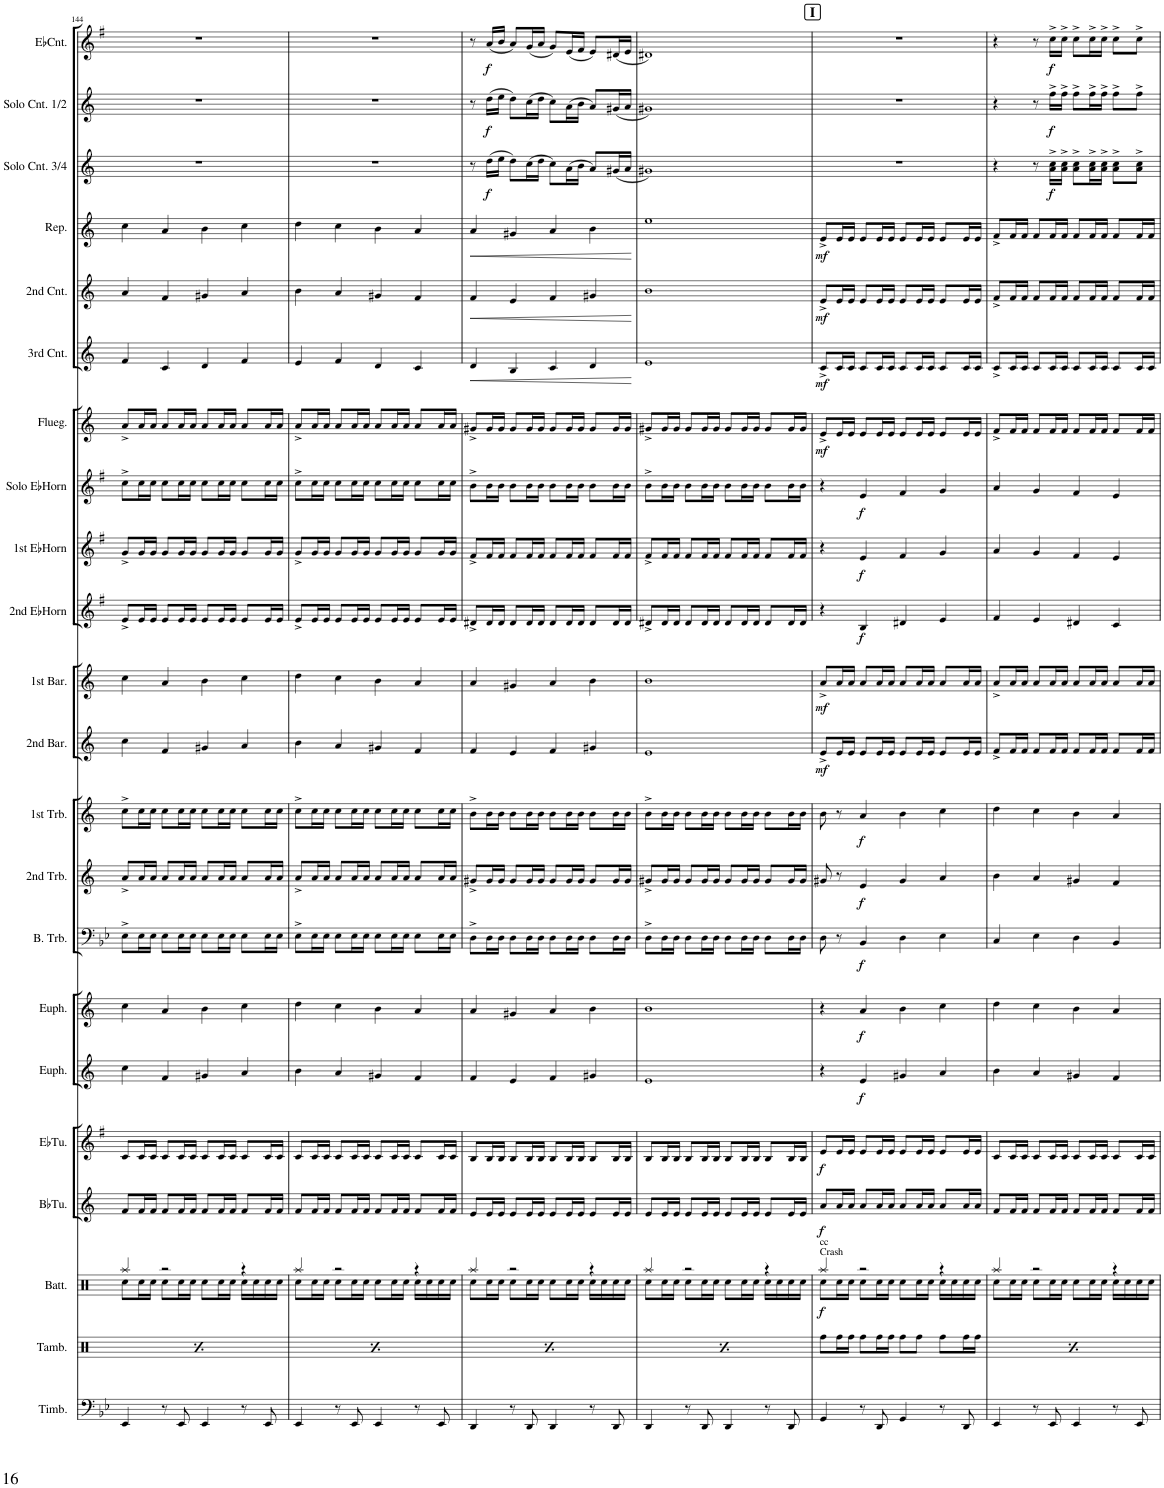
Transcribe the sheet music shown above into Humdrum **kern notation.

**kern	**kern	**kern	**dynam	**kern	**dynam	**kern	**dynam	**kern	**dynam	**kern	**dynam	**kern	**dynam	**kern	**dynam	**kern	**dynam	**kern	**dynam	**kern	**dynam	**kern	**dynam	**kern	**dynam	**kern	**dynam	**kern	**dynam	**kern	**dynam	**kern	**dynam	**kern	**dynam	**kern	**dynam	**kern	**dynam	**kern	**dynam
*part22	*part21	*part20	*part20	*part19	*part19	*part18	*part18	*part17	*part17	*part16	*part16	*part15	*part15	*part14	*part14	*part13	*part13	*part12	*part12	*part11	*part11	*part10	*part10	*part9	*part9	*part8	*part8	*part7	*part7	*part6	*part6	*part5	*part5	*part4	*part4	*part3	*part3	*part2	*part2	*part1	*part1
*staff22	*staff21	*staff20	*staff20	*staff19	*staff19	*staff18	*staff18	*staff17	*staff17	*staff16	*staff16	*staff15	*staff15	*staff14	*staff14	*staff13	*staff13	*staff12	*staff12	*staff11	*staff11	*staff10	*staff10	*staff9	*staff9	*staff8	*staff8	*staff7	*staff7	*staff6	*staff6	*staff5	*staff5	*staff4	*staff4	*staff3	*staff3	*staff2	*staff2	*staff1	*staff1
*I"Percu III (Timb.)	*I"Percu II	*I"Percu I (Batt.)	*	*I"BbTuba	*	*I"EbTuba	*	*I"Euphonium	*	*I"Euphonium	*	*I"Bass Trombone	*	*I"2nd Trombone	*	*I"1st Trombone	*	*I"2nd Baryton	*	*I"1st Baryton	*	*I"2nd EbHorn	*	*I"1st EbHorn	*	*I"Solo EbHorn	*	*I"Fluegelhorn	*	*I"3rd Cnt.	*	*I"2nd Cnt.	*	*I"Repiano	*	*I"Solo Cnt. 3/4	*	*I"Solo Cnt. 1/2	*	*I"EbCnt.	*
*	*	*I'Batt.	*	*I'BbTu.	*	*I'EbTu.	*	*I'Euph.	*	*I'Euph.	*	*I'B. Trb.	*	*I'2nd Trb.	*	*I'1st Trb.	*	*I'2nd Bar.	*	*I'1st Bar.	*	*I'2nd EbHorn	*	*I'1st EbHorn	*	*I'Solo EbHorn	*	*I'Flueg.	*	*I'3rd Cnt.	*	*I'2nd Cnt.	*	*I'Rep.	*	*I'Solo Cnt. 3/4	*	*I'Solo Cnt. 1/2	*	*I'EbCnt.	*
!!LO:PB:g=z
*clefF4	*clefX	*clefX	*	*clefG2	*	*clefG2	*	*clefG2	*	*clefG2	*	*clefF4	*	*clefG2	*	*clefG2	*	*clefG2	*	*clefG2	*	*clefG2	*	*clefG2	*	*clefG2	*	*clefG2	*	*clefG2	*	*clefG2	*	*clefG2	*	*clefG2	*	*clefG2	*	*clefG2	*
*	*Trd-7c-12	*	*	*Trd15c26	*	*Trd12c21	*	*Trd8c14	*	*Trd8c14	*	*	*	*Trd8c14	*	*Trd8c14	*	*Trd8c14	*	*Trd8c14	*	*Trd5c9	*	*Trd5c9	*	*Trd5c9	*	*Trd1c2	*	*Trd1c2	*	*Trd1c2	*	*Trd1c2	*	*Trd1c2	*	*Trd1c2	*	*Trd-2c-3	*
*k[b-e-]	*k[b-e-]	*k[]	*	*k[]	*	*k[f#]	*	*k[]	*	*k[]	*	*k[b-e-]	*	*k[]	*	*k[]	*	*k[]	*	*k[]	*	*k[f#]	*	*k[f#]	*	*k[f#]	*	*k[]	*	*k[]	*	*k[]	*	*k[]	*	*k[]	*	*k[]	*	*k[f#]	*
*M4/4	*M4/4	*M4/4	*	*M4/4	*	*M4/4	*	*M4/4	*	*M4/4	*	*M4/4	*	*M4/4	*	*M4/4	*	*M4/4	*	*M4/4	*	*M4/4	*	*M4/4	*	*M4/4	*	*M4/4	*	*M4/4	*	*M4/4	*	*M4/4	*	*M4/4	*	*M4/4	*	*M4/4	*
=144	=144	=144	=144	=144	=144	=144	=144	=144	=144	=144	=144	=144	=144	=144	=144	=144	=144	=144	=144	=144	=144	=144	=144	=144	=144	=144	=144	=144	=144	=144	=144	=144	=144	=144	=144	=144	=144	=144	=144	=144	=144
*	*	*^	*	*	*	*	*	*	*	*	*	*	*	*	*	*	*	*	*	*	*	*	*	*	*	*	*	*	*	*	*	*	*	*	*	*	*	*	*	*	*
!	!LO:TX:a:B:t=Tambourin	!	!	!	!	!	!	!	!	!	!	!	!	!	!	!	!	!	!	!	!	!	!	!	!	!	!	!	!	!	!	!	!	!	!	!	!	!	!	!	!	!
4EE-/	8ff\L	4Raa/	8Rcc\L	.	8f/L	.	8c/L	.	4cc\	.	4cc\	.	8E-^\L	.	8a^/L	.	8cc^\L	.	4cc\	.	4cc\	.	8e^/L	.	8g^/L	.	8cc^\L	.	8a^/L	.	4f/	.	4a/	.	4cc\	.	1r	.	1r	.	1r	.
.	16ff\L	.	16Rcc\L	.	16f/L	.	16c/L	.	.	.	.	.	16E-\L	.	16a/L	.	16cc\L	.	.	.	.	.	16e/L	.	16g/L	.	16cc\L	.	16a/L	.	.	.	.	.	.	.	.	.	.	.	.	.
.	16ff\JJ	.	16Rcc\JJ	.	16f/JJ	.	16c/JJ	.	.	.	.	.	16E-\JJ	.	16a/JJ	.	16cc\JJ	.	.	.	.	.	16e/JJ	.	16g/JJ	.	16cc\JJ	.	16a/JJ	.	.	.	.	.	.	.	.	.	.	.	.	.
8r	8ff\L	2r	8Rcc\L	.	8f/L	.	8c/L	.	4f/	.	4a/	.	8E-\L	.	8a/L	.	8cc\L	.	4f/	.	4a/	.	8e/L	.	8g/L	.	8cc\L	.	8a/L	.	4c/	.	4f/	.	4a/	.	.	.	.	.	.	.
8EE-/	16ff\L	.	16Rcc\L	.	16f/L	.	16c/L	.	.	.	.	.	16E-\L	.	16a/L	.	16cc\L	.	.	.	.	.	16e/L	.	16g/L	.	16cc\L	.	16a/L	.	.	.	.	.	.	.	.	.	.	.	.	.
.	16ff\JJ	.	16Rcc\JJ	.	16f/JJ	.	16c/JJ	.	.	.	.	.	16E-\JJ	.	16a/JJ	.	16cc\JJ	.	.	.	.	.	16e/JJ	.	16g/JJ	.	16cc\JJ	.	16a/JJ	.	.	.	.	.	.	.	.	.	.	.	.	.
4EE-/	8ff\L	.	8Rcc\L	.	8f/L	.	8c/L	.	4g#X/	.	4b\	.	8E-\L	.	8a/L	.	8cc\L	.	4g#X/	.	4b\	.	8e/L	.	8g/L	.	8cc\L	.	8a/L	.	4d/	.	4g#X/	.	4b\	.	.	.	.	.	.	.
.	8ff\J	.	16Rcc\L	.	16f/L	.	16c/L	.	.	.	.	.	16E-\L	.	16a/L	.	16cc\L	.	.	.	.	.	16e/L	.	16g/L	.	16cc\L	.	16a/L	.	.	.	.	.	.	.	.	.	.	.	.	.
.	.	.	16Rcc\JJ	.	16f/JJ	.	16c/JJ	.	.	.	.	.	16E-\JJ	.	16a/JJ	.	16cc\JJ	.	.	.	.	.	16e/JJ	.	16g/JJ	.	16cc\JJ	.	16a/JJ	.	.	.	.	.	.	.	.	.	.	.	.	.
8r	8ff\L	4r	16Rcc\LL	.	8f/L	.	8c/L	.	4a/	.	4cc\	.	8E-\L	.	8a/L	.	8cc\L	.	4a/	.	4cc\	.	8e/L	.	8g/L	.	8cc\L	.	8a/L	.	4f/	.	4a/	.	4cc\	.	.	.	.	.	.	.
.	.	.	16Rcc\	.	.	.	.	.	.	.	.	.	.	.	.	.	.	.	.	.	.	.	.	.	.	.	.	.	.	.	.	.	.	.	.	.	.	.	.	.	.	.
8EE-/	16ff\L	.	16Rcc\	.	16f/L	.	16c/L	.	.	.	.	.	16E-\L	.	16a/L	.	16cc\L	.	.	.	.	.	16e/L	.	16g/L	.	16cc\L	.	16a/L	.	.	.	.	.	.	.	.	.	.	.	.	.
.	16ff\JJ	.	16Rcc\JJ	.	16f/JJ	.	16c/JJ	.	.	.	.	.	16E-\JJ	.	16a/JJ	.	16cc\JJ	.	.	.	.	.	16e/JJ	.	16g/JJ	.	16cc\JJ	.	16a/JJ	.	.	.	.	.	.	.	.	.	.	.	.	.
=145	=145	=145	=145	=145	=145	=145	=145	=145	=145	=145	=145	=145	=145	=145	=145	=145	=145	=145	=145	=145	=145	=145	=145	=145	=145	=145	=145	=145	=145	=145	=145	=145	=145	=145	=145	=145	=145	=145	=145	=145	=145	=145
!	!LO:TX:a:B:t=Tambourin	!	!	!	!	!	!	!	!	!	!	!	!	!	!	!	!	!	!	!	!	!	!	!	!	!	!	!	!	!	!	!	!	!	!	!	!	!	!	!	!	!
4EE-/	8ff\L	4Raa/	8Rcc\L	.	8f/L	.	8c/L	.	4b\	.	4dd\	.	8E-^\L	.	8a^/L	.	8cc^\L	.	4b\	.	4dd\	.	8e^/L	.	8g^/L	.	8cc^\L	.	8a^/L	.	4e/	.	4b\	.	4dd\	.	1r	.	1r	.	1r	.
.	16ff\L	.	16Rcc\L	.	16f/L	.	16c/L	.	.	.	.	.	16E-\L	.	16a/L	.	16cc\L	.	.	.	.	.	16e/L	.	16g/L	.	16cc\L	.	16a/L	.	.	.	.	.	.	.	.	.	.	.	.	.
.	16ff\JJ	.	16Rcc\JJ	.	16f/JJ	.	16c/JJ	.	.	.	.	.	16E-\JJ	.	16a/JJ	.	16cc\JJ	.	.	.	.	.	16e/JJ	.	16g/JJ	.	16cc\JJ	.	16a/JJ	.	.	.	.	.	.	.	.	.	.	.	.	.
8r	8ff\L	2r	8Rcc\L	.	8f/L	.	8c/L	.	4a/	.	4cc\	.	8E-\L	.	8a/L	.	8cc\L	.	4a/	.	4cc\	.	8e/L	.	8g/L	.	8cc\L	.	8a/L	.	4f/	.	4a/	.	4cc\	.	.	.	.	.	.	.
8EE-/	16ff\L	.	16Rcc\L	.	16f/L	.	16c/L	.	.	.	.	.	16E-\L	.	16a/L	.	16cc\L	.	.	.	.	.	16e/L	.	16g/L	.	16cc\L	.	16a/L	.	.	.	.	.	.	.	.	.	.	.	.	.
.	16ff\JJ	.	16Rcc\JJ	.	16f/JJ	.	16c/JJ	.	.	.	.	.	16E-\JJ	.	16a/JJ	.	16cc\JJ	.	.	.	.	.	16e/JJ	.	16g/JJ	.	16cc\JJ	.	16a/JJ	.	.	.	.	.	.	.	.	.	.	.	.	.
4EE-/	8ff\L	.	8Rcc\L	.	8f/L	.	8c/L	.	4g#X/	.	4b\	.	8E-\L	.	8a/L	.	8cc\L	.	4g#X/	.	4b\	.	8e/L	.	8g/L	.	8cc\L	.	8a/L	.	4d/	.	4g#X/	.	4b\	.	.	.	.	.	.	.
.	8ff\J	.	16Rcc\L	.	16f/L	.	16c/L	.	.	.	.	.	16E-\L	.	16a/L	.	16cc\L	.	.	.	.	.	16e/L	.	16g/L	.	16cc\L	.	16a/L	.	.	.	.	.	.	.	.	.	.	.	.	.
.	.	.	16Rcc\JJ	.	16f/JJ	.	16c/JJ	.	.	.	.	.	16E-\JJ	.	16a/JJ	.	16cc\JJ	.	.	.	.	.	16e/JJ	.	16g/JJ	.	16cc\JJ	.	16a/JJ	.	.	.	.	.	.	.	.	.	.	.	.	.
8r	8ff\L	4r	16Rcc\LL	.	8f/L	.	8c/L	.	4f/	.	4a/	.	8E-\L	.	8a/L	.	8cc\L	.	4f/	.	4a/	.	8e/L	.	8g/L	.	8cc\L	.	8a/L	.	4c/	.	4f/	.	4a/	.	.	.	.	.	.	.
.	.	.	16Rcc\	.	.	.	.	.	.	.	.	.	.	.	.	.	.	.	.	.	.	.	.	.	.	.	.	.	.	.	.	.	.	.	.	.	.	.	.	.	.	.
8EE-/	16ff\L	.	16Rcc\	.	16f/L	.	16c/L	.	.	.	.	.	16E-\L	.	16a/L	.	16cc\L	.	.	.	.	.	16e/L	.	16g/L	.	16cc\L	.	16a/L	.	.	.	.	.	.	.	.	.	.	.	.	.
.	16ff\JJ	.	16Rcc\JJ	.	16f/JJ	.	16c/JJ	.	.	.	.	.	16E-\JJ	.	16a/JJ	.	16cc\JJ	.	.	.	.	.	16e/JJ	.	16g/JJ	.	16cc\JJ	.	16a/JJ	.	.	.	.	.	.	.	.	.	.	.	.	.
=146	=146	=146	=146	=146	=146	=146	=146	=146	=146	=146	=146	=146	=146	=146	=146	=146	=146	=146	=146	=146	=146	=146	=146	=146	=146	=146	=146	=146	=146	=146	=146	=146	=146	=146	=146	=146	=146	=146	=146	=146	=146	=146
!	!LO:TX:a:B:t=Tambourin	!	!	!	!	!	!	!	!	!	!	!	!	!	!	!	!	!	!	!	!	!	!	!	!	!	!	!	!	!	!	!	!	!	!	!	!	!	!	!	!	!
!	!	!	!	!	!	!	!	!	!	!	!	!	!	!	!	!	!	!	!	!	!	!	!	!	!	!	!	!	!	!	!	!LO:HP:b	!	!LO:HP:b	!	!LO:HP:b	!	!	!	!	!	!
4DD/	8ff\L	4Raa/	8Rcc\L	.	8e/L	.	8B/L	.	4f/	.	4a/	.	8D^\L	.	8g#X^/L	.	8b^\L	.	4f/	.	4a/	.	8d#X^/L	.	8f#^/L	.	8b^\L	.	8g#X^/L	.	4d/	<	4f/	<	4a/	<	8r	.	8r	.	8r	.
!	!	!	!	!	!	!	!	!	!	!	!	!	!	!	!	!	!	!	!	!	!	!	!	!	!	!	!	!	!	!	!	!	!	!	!	!	!	!LO:DY:b	!	!LO:DY:b	!	!LO:DY:b
.	16ff\L	.	16Rcc\L	.	16e/L	.	16B/L	.	.	.	.	.	16D\L	.	16g#/L	.	16b\L	.	.	.	.	.	16d#/L	.	16f#/L	.	16b\L	.	16g#/L	.	.	.	.	.	.	.	(16dd\LL	f	(16dd\LL	f	(16a/LL	f
.	16ff\JJ	.	16Rcc\JJ	.	16e/JJ	.	16B/JJ	.	.	.	.	.	16D\JJ	.	16g#/JJ	.	16b\JJ	.	.	.	.	.	16d#/JJ	.	16f#/JJ	.	16b\JJ	.	16g#/JJ	.	.	.	.	.	.	.	16ee\JJ	.	16ee\JJ	.	16b/JJ	.
8r	8ff\L	2r	8Rcc\L	.	8e/L	.	8B/L	.	4e/	.	4g#X/	.	8D\L	.	8g#/L	.	8b\L	.	4e/	.	4g#X/	.	8d#/L	.	8f#/L	.	8b\L	.	8g#/L	.	4B/	.	4e/	.	4g#X/	.	8dd\L)	.	8dd\L)	.	8a/L)	.
8DD/	16ff\L	.	16Rcc\L	.	16e/L	.	16B/L	.	.	.	.	.	16D\L	.	16g#/L	.	16b\L	.	.	.	.	.	16d#/L	.	16f#/L	.	16b\L	.	16g#/L	.	.	.	.	.	.	.	(16cc\L	.	(16cc\L	.	(16g/L	.
.	16ff\JJ	.	16Rcc\JJ	.	16e/JJ	.	16B/JJ	.	.	.	.	.	16D\JJ	.	16g#/JJ	.	16b\JJ	.	.	.	.	.	16d#/JJ	.	16f#/JJ	.	16b\JJ	.	16g#/JJ	.	.	.	.	.	.	.	16dd\JJ	.	16dd\JJ	.	16a/JJ	.
4DD/	8ff\L	.	8Rcc\L	.	8e/L	.	8B/L	.	4f/	.	4a/	.	8D\L	.	8g#/L	.	8b\L	.	4f/	.	4a/	.	8d#/L	.	8f#/L	.	8b\L	.	8g#/L	.	4c/	.	4f/	.	4a/	.	8cc\L)	.	8cc\L)	.	8g/L)	.
.	8ff\J	.	16Rcc\L	.	16e/L	.	16B/L	.	.	.	.	.	16D\L	.	16g#/L	.	16b\L	.	.	.	.	.	16d#/L	.	16f#/L	.	16b\L	.	16g#/L	.	.	.	.	.	.	.	(16a\L	.	(16a\L	.	(16e/L	.
.	.	.	16Rcc\JJ	.	16e/JJ	.	16B/JJ	.	.	.	.	.	16D\JJ	.	16g#/JJ	.	16b\JJ	.	.	.	.	.	16d#/JJ	.	16f#/JJ	.	16b\JJ	.	16g#/JJ	.	.	.	.	.	.	.	16b\JJ	.	16b\JJ	.	16f#/JJ	.
8r	8ff\L	4r	16Rcc\LL	.	8e/L	.	8B/L	.	4g#X/	.	4b\	.	8D\L	.	8g#/L	.	8b\L	.	4g#X/	.	4b\	.	8d#/L	.	8f#/L	.	8b\L	.	8g#/L	.	4d/	.	4g#X/	.	4b\	.	8a/L)	.	8a/L)	.	8e/L)	.
.	.	.	16Rcc\	.	.	.	.	.	.	.	.	.	.	.	.	.	.	.	.	.	.	.	.	.	.	.	.	.	.	.	.	.	.	.	.	.	.	.	.	.	.	.
8DD/	16ff\L	.	16Rcc\	.	16e/L	.	16B/L	.	.	.	.	.	16D\L	.	16g#/L	.	16b\L	.	.	.	.	.	16d#/L	.	16f#/L	.	16b\L	.	16g#/L	.	.	.	.	.	.	.	(16g#X/L	.	(16g#X/L	.	(16d#X/L	.
.	16ff\JJ	.	16Rcc\JJ	.	16e/JJ	.	16B/JJ	.	.	.	.	.	16D\JJ	.	16g#/JJ	.	16b\JJ	.	.	.	.	.	16d#/JJ	.	16f#/JJ	.	16b\JJ	.	16g#/JJ	.	.	.	.	.	.	.	16a/JJ	.	16a/JJ	.	16e/JJ	.
*	*	*v	*v	*	*	*	*	*	*	*	*	*	*	*	*	*	*	*	*	*	*	*	*	*	*	*	*	*	*	*	*	*	*	*	*	*	*	*	*	*	*	*
.	.	.	.	.	.	.	.	.	.	.	.	.	.	.	.	.	.	.	.	.	.	.	.	.	.	.	.	.	.	.	[	.	[	.	[	.	.	.	.	.	.
=147	=147	=147	=147	=147	=147	=147	=147	=147	=147	=147	=147	=147	=147	=147	=147	=147	=147	=147	=147	=147	=147	=147	=147	=147	=147	=147	=147	=147	=147	=147	=147	=147	=147	=147	=147	=147	=147	=147	=147	=147	=147
*	*	*^	*	*	*	*	*	*	*	*	*	*	*	*	*	*	*	*	*	*	*	*	*	*	*	*	*	*	*	*	*	*	*	*	*	*	*	*	*	*	*
!	!LO:TX:a:B:t=Tambourin	!	!	!	!	!	!	!	!	!	!	!	!	!	!	!	!	!	!	!	!	!	!	!	!	!	!	!	!	!	!	!	!	!	!	!	!	!	!	!	!	!
4DD/	8ff\L	4Raa/	8Rcc\L	.	8e/L	.	8B/L	.	1e	.	1b	.	8D^\L	.	8g#X^/L	.	8b^\L	.	1e	.	1b	.	8d#X^/L	.	8f#^/L	.	8b^\L	.	8g#X^/L	.	1e	.	1b	.	1ee	.	1g#X)	.	1g#X)	.	1d#X)	.
.	16ff\L	.	16Rcc\L	.	16e/L	.	16B/L	.	.	.	.	.	16D\L	.	16g#/L	.	16b\L	.	.	.	.	.	16d#/L	.	16f#/L	.	16b\L	.	16g#/L	.	.	.	.	.	.	.	.	.	.	.	.	.
.	16ff\JJ	.	16Rcc\JJ	.	16e/JJ	.	16B/JJ	.	.	.	.	.	16D\JJ	.	16g#/JJ	.	16b\JJ	.	.	.	.	.	16d#/JJ	.	16f#/JJ	.	16b\JJ	.	16g#/JJ	.	.	.	.	.	.	.	.	.	.	.	.	.
8r	8ff\L	2r	8Rcc\L	.	8e/L	.	8B/L	.	.	.	.	.	8D\L	.	8g#/L	.	8b\L	.	.	.	.	.	8d#/L	.	8f#/L	.	8b\L	.	8g#/L	.	.	.	.	.	.	.	.	.	.	.	.	.
8DD/	16ff\L	.	16Rcc\L	.	16e/L	.	16B/L	.	.	.	.	.	16D\L	.	16g#/L	.	16b\L	.	.	.	.	.	16d#/L	.	16f#/L	.	16b\L	.	16g#/L	.	.	.	.	.	.	.	.	.	.	.	.	.
.	16ff\JJ	.	16Rcc\JJ	.	16e/JJ	.	16B/JJ	.	.	.	.	.	16D\JJ	.	16g#/JJ	.	16b\JJ	.	.	.	.	.	16d#/JJ	.	16f#/JJ	.	16b\JJ	.	16g#/JJ	.	.	.	.	.	.	.	.	.	.	.	.	.
4DD/	8ff\L	.	8Rcc\L	.	8e/L	.	8B/L	.	.	.	.	.	8D\L	.	8g#/L	.	8b\L	.	.	.	.	.	8d#/L	.	8f#/L	.	8b\L	.	8g#/L	.	.	.	.	.	.	.	.	.	.	.	.	.
.	8ff\J	.	16Rcc\L	.	16e/L	.	16B/L	.	.	.	.	.	16D\L	.	16g#/L	.	16b\L	.	.	.	.	.	16d#/L	.	16f#/L	.	16b\L	.	16g#/L	.	.	.	.	.	.	.	.	.	.	.	.	.
.	.	.	16Rcc\JJ	.	16e/JJ	.	16B/JJ	.	.	.	.	.	16D\JJ	.	16g#/JJ	.	16b\JJ	.	.	.	.	.	16d#/JJ	.	16f#/JJ	.	16b\JJ	.	16g#/JJ	.	.	.	.	.	.	.	.	.	.	.	.	.
8r	8ff\L	4r	16Rcc\LL	.	8e/L	.	8B/L	.	.	.	.	.	8D\L	.	8g#/L	.	8b\L	.	.	.	.	.	8d#/L	.	8f#/L	.	8b\L	.	8g#/L	.	.	.	.	.	.	.	.	.	.	.	.	.
.	.	.	16Rcc\	.	.	.	.	.	.	.	.	.	.	.	.	.	.	.	.	.	.	.	.	.	.	.	.	.	.	.	.	.	.	.	.	.	.	.	.	.	.	.
8DD/	16ff\L	.	16Rcc\	.	16e/L	.	16B/L	.	.	.	.	.	16D\L	.	16g#/L	.	16b\L	.	.	.	.	.	16d#/L	.	16f#/L	.	16b\L	.	16g#/L	.	.	.	.	.	.	.	.	.	.	.	.	.
.	16ff\JJ	.	16Rcc\JJ	.	16e/JJ	.	16B/JJ	.	.	.	.	.	16D\JJ	.	16g#/JJ	.	16b\JJ	.	.	.	.	.	16d#/JJ	.	16f#/JJ	.	16b\JJ	.	16g#/JJ	.	.	.	.	.	.	.	.	.	.	.	.	.
!!LO:REH:place=s1:a:B:cj:fs=14:t=I
=148	=148	=148	=148	=148	=148	=148	=148	=148	=148	=148	=148	=148	=148	=148	=148	=148	=148	=148	=148	=148	=148	=148	=148	=148	=148	=148	=148	=148	=148	=148	=148	=148	=148	=148	=148	=148	=148	=148	=148	=148	=148	=148
!	!	!LO:TX:a:t=Crash	!	!	!	!	!	!	!	!	!	!	!	!	!	!	!	!	!	!	!	!	!	!	!	!	!	!	!	!	!	!	!	!	!	!	!	!	!	!	!	!
!	!	!LO:TX:a:t=cc	!	!	!	!	!	!	!	!	!	!	!	!	!	!	!	!	!	!	!	!	!	!	!	!	!	!	!	!	!	!	!	!	!	!	!	!	!	!	!	!
!	!	!	!	!LO:DY:b	!	!LO:DY:b	!	!LO:DY:b	!	!	!	!	!	!	!	!	!	!	!	!LO:DY:b	!	!LO:DY:b	!	!	!	!	!	!	!	!LO:DY:b	!	!LO:DY:b	!	!LO:DY:b	!	!LO:DY:b	!	!	!	!	!	!
4GG/	8ff\L	4Raa/	8Rcc\L	f	8a/L	f	8e/L	f	4r	.	4r	.	8D\	.	8g#X/	.	8b\	.	8e^/L	mf	8a^/L	mf	4r	.	4r	.	4r	.	8e^/L	mf	8c^/L	mf	8e^/L	mf	8e^/L	mf	1r	.	1r	.	1r	.
.	16ff\L	.	16Rcc\L	.	16a/L	.	16e/L	.	.	.	.	.	8r	.	8r	.	8r	.	16e/L	.	16a/L	.	.	.	.	.	.	.	16e/L	.	16c/L	.	16e/L	.	16e/L	.	.	.	.	.	.	.
.	16ff\JJ	.	16Rcc\JJ	.	16a/JJ	.	16e/JJ	.	.	.	.	.	.	.	.	.	.	.	16e/JJ	.	16a/JJ	.	.	.	.	.	.	.	16e/JJ	.	16c/JJ	.	16e/JJ	.	16e/JJ	.	.	.	.	.	.	.
!	!	!	!	!	!	!	!	!	!	!LO:DY:b	!	!LO:DY:b	!	!LO:DY:b	!	!LO:DY:b	!	!LO:DY:b	!	!	!	!	!	!LO:DY:b	!	!LO:DY:b	!	!LO:DY:b	!	!	!	!	!	!	!	!	!	!	!	!	!	!
8r	8ff\L	2r	8Rcc\L	.	8a/L	.	8e/L	.	4e/	f	4a/	f	4BB-/	f	4e/	f	4a/	f	8e/L	.	8a/L	.	4B/	f	4e/	f	4e/	f	8e/L	.	8c/L	.	8e/L	.	8e/L	.	.	.	.	.	.	.
8DD/	16ff\L	.	16Rcc\L	.	16a/L	.	16e/L	.	.	.	.	.	.	.	.	.	.	.	16e/L	.	16a/L	.	.	.	.	.	.	.	16e/L	.	16c/L	.	16e/L	.	16e/L	.	.	.	.	.	.	.
.	16ff\JJ	.	16Rcc\JJ	.	16a/JJ	.	16e/JJ	.	.	.	.	.	.	.	.	.	.	.	16e/JJ	.	16a/JJ	.	.	.	.	.	.	.	16e/JJ	.	16c/JJ	.	16e/JJ	.	16e/JJ	.	.	.	.	.	.	.
4GG/	8ff\L	.	8Rcc\L	.	8a/L	.	8e/L	.	4g#X/	.	4b\	.	4D\	.	4g#/	.	4b\	.	8e/L	.	8a/L	.	4d#X/	.	4f#/	.	4f#/	.	8e/L	.	8c/L	.	8e/L	.	8e/L	.	.	.	.	.	.	.
.	8ff\J	.	16Rcc\L	.	16a/L	.	16e/L	.	.	.	.	.	.	.	.	.	.	.	16e/L	.	16a/L	.	.	.	.	.	.	.	16e/L	.	16c/L	.	16e/L	.	16e/L	.	.	.	.	.	.	.
.	.	.	16Rcc\JJ	.	16a/JJ	.	16e/JJ	.	.	.	.	.	.	.	.	.	.	.	16e/JJ	.	16a/JJ	.	.	.	.	.	.	.	16e/JJ	.	16c/JJ	.	16e/JJ	.	16e/JJ	.	.	.	.	.	.	.
8r	8ff\L	4r	16Rcc\LL	.	8a/L	.	8e/L	.	4a/	.	4cc\	.	4E-\	.	4a/	.	4cc\	.	8e/L	.	8a/L	.	4e/	.	4g/	.	4g/	.	8e/L	.	8c/L	.	8e/L	.	8e/L	.	.	.	.	.	.	.
.	.	.	16Rcc\	.	.	.	.	.	.	.	.	.	.	.	.	.	.	.	.	.	.	.	.	.	.	.	.	.	.	.	.	.	.	.	.	.	.	.	.	.	.	.
8DD/	16ff\L	.	16Rcc\	.	16a/L	.	16e/L	.	.	.	.	.	.	.	.	.	.	.	16e/L	.	16a/L	.	.	.	.	.	.	.	16e/L	.	16c/L	.	16e/L	.	16e/L	.	.	.	.	.	.	.
.	16ff\JJ	.	16Rcc\JJ	.	16a/JJ	.	16e/JJ	.	.	.	.	.	.	.	.	.	.	.	16e/JJ	.	16a/JJ	.	.	.	.	.	.	.	16e/JJ	.	16c/JJ	.	16e/JJ	.	16e/JJ	.	.	.	.	.	.	.
=149	=149	=149	=149	=149	=149	=149	=149	=149	=149	=149	=149	=149	=149	=149	=149	=149	=149	=149	=149	=149	=149	=149	=149	=149	=149	=149	=149	=149	=149	=149	=149	=149	=149	=149	=149	=149	=149	=149	=149	=149	=149	=149
4EE-/	8ff\L	4Raa/	8Rcc\L	.	8f/L	.	8c/L	.	4b\	.	4dd\	.	4C/	.	4b\	.	4dd\	.	8f^/L	.	8a^/L	.	4f#/	.	4a/	.	4a/	.	8f^/L	.	8c^/L	.	8f^/L	.	8f^/L	.	4r	.	4r	.	4r	.
.	16ff\L	.	16Rcc\L	.	16f/L	.	16c/L	.	.	.	.	.	.	.	.	.	.	.	16f/L	.	16a/L	.	.	.	.	.	.	.	16f/L	.	16c/L	.	16f/L	.	16f/L	.	.	.	.	.	.	.
.	16ff\JJ	.	16Rcc\JJ	.	16f/JJ	.	16c/JJ	.	.	.	.	.	.	.	.	.	.	.	16f/JJ	.	16a/JJ	.	.	.	.	.	.	.	16f/JJ	.	16c/JJ	.	16f/JJ	.	16f/JJ	.	.	.	.	.	.	.
8r	8ff\L	2r	8Rcc\L	.	8f/L	.	8c/L	.	4a/	.	4cc\	.	4E-\	.	4a/	.	4cc\	.	8f/L	.	8a/L	.	4e/	.	4g/	.	4g/	.	8f/L	.	8c/L	.	8f/L	.	8f/L	.	8r	.	8r	.	8r	.
!	!	!	!	!	!	!	!	!	!	!	!	!	!	!	!	!	!	!	!	!	!	!	!	!	!	!	!	!	!	!	!	!	!	!	!	!	!	!LO:DY:b	!	!LO:DY:b	!	!LO:DY:b
8EE-/	16ff\L	.	16Rcc\L	.	16f/L	.	16c/L	.	.	.	.	.	.	.	.	.	.	.	16f/L	.	16a/L	.	.	.	.	.	.	.	16f/L	.	16c/L	.	16f/L	.	16f/L	.	16a\^ 16cc\^LL	f	16ff^\LL	f	16cc^\LL	f
.	16ff\JJ	.	16Rcc\JJ	.	16f/JJ	.	16c/JJ	.	.	.	.	.	.	.	.	.	.	.	16f/JJ	.	16a/JJ	.	.	.	.	.	.	.	16f/JJ	.	16c/JJ	.	16f/JJ	.	16f/JJ	.	16a\^ 16cc\^JJ	.	16ff^\JJ	.	16cc^\JJ	.
4EE-/	8ff\L	.	8Rcc\L	.	8f/L	.	8c/L	.	4g#X/	.	4b\	.	4D\	.	4g#X/	.	4b\	.	8f/L	.	8a/L	.	4d#X/	.	4f#/	.	4f#/	.	8f/L	.	8c/L	.	8f/L	.	8f/L	.	8a\^ 8cc\^L	.	8ff^\L	.	8cc^\L	.
.	8ff\J	.	16Rcc\L	.	16f/L	.	16c/L	.	.	.	.	.	.	.	.	.	.	.	16f/L	.	16a/L	.	.	.	.	.	.	.	16f/L	.	16c/L	.	16f/L	.	16f/L	.	16a\^ 16cc\^L	.	16ff^\L	.	16cc^\L	.
.	.	.	16Rcc\JJ	.	16f/JJ	.	16c/JJ	.	.	.	.	.	.	.	.	.	.	.	16f/JJ	.	16a/JJ	.	.	.	.	.	.	.	16f/JJ	.	16c/JJ	.	16f/JJ	.	16f/JJ	.	16a\^ 16cc\^JJ	.	16ff^\JJ	.	16cc^\JJ	.
8r	8ff\L	4r	16Rcc\LL	.	8f/L	.	8c/L	.	4f/	.	4a/	.	4BB-/	.	4f/	.	4a/	.	8f/L	.	8a/L	.	4c/	.	4e/	.	4e/	.	8f/L	.	8c/L	.	8f/L	.	8f/L	.	8a\^ 8cc\^L	.	8ff^\L	.	8cc^\L	.
.	.	.	16Rcc\	.	.	.	.	.	.	.	.	.	.	.	.	.	.	.	.	.	.	.	.	.	.	.	.	.	.	.	.	.	.	.	.	.	.	.	.	.	.	.
8EE-/	16ff\L	.	16Rcc\	.	16f/L	.	16c/L	.	.	.	.	.	.	.	.	.	.	.	16f/L	.	16a/L	.	.	.	.	.	.	.	16f/L	.	16c/L	.	16f/L	.	16f/L	.	8a\^ 8cc\^J	.	8ff^\J	.	8cc^\J	.
.	16ff\JJ	.	16Rcc\JJ	.	16f/JJ	.	16c/JJ	.	.	.	.	.	.	.	.	.	.	.	16f/JJ	.	16a/JJ	.	.	.	.	.	.	.	16f/JJ	.	16c/JJ	.	16f/JJ	.	16f/JJ	.	.	.	.	.	.	.
*	*	*v	*v	*	*	*	*	*	*	*	*	*	*	*	*	*	*	*	*	*	*	*	*	*	*	*	*	*	*	*	*	*	*	*	*	*	*	*	*	*	*	*
=	=	=	=	=	=	=	=	=	=	=	=	=	=	=	=	=	=	=	=	=	=	=	=	=	=	=	=	=	=	=	=	=	=	=	=	=	=	=	=	=	=
*-	*-	*-	*-	*-	*-	*-	*-	*-	*-	*-	*-	*-	*-	*-	*-	*-	*-	*-	*-	*-	*-	*-	*-	*-	*-	*-	*-	*-	*-	*-	*-	*-	*-	*-	*-	*-	*-	*-	*-	*-	*-
